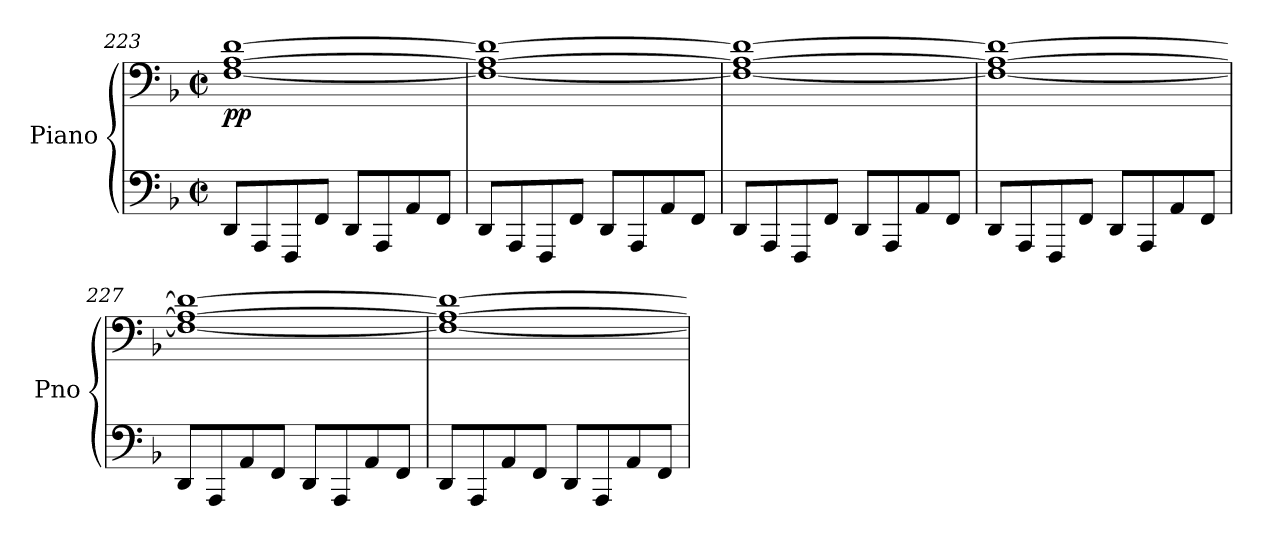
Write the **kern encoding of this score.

**kern	**kern	**dynam
*part1	*part1	*part1
*staff2	*staff1	*staff1/2
*I"Piano	*	*
*I'Pno	*	*
!!LO:LB:g=z
*clefF4	*clefF4	*
*k[b-]	*k[b-]	*
*M4/4	*M4/4	*
*met(c|)	*met(c|)	*
=223	=223	=223
!	!	!LO:DY:b
8DD/L	[1F [1A [1d	pp
8AAA/	.	.
8FFF/	.	.
8FF/J	.	.
8DD/L	.	.
8AAA/	.	.
8AA/	.	.
8FF/J	.	.
=224	=224	=224
8DD/L	1F_ 1A_ 1d_	.
8AAA/	.	.
8FFF/	.	.
8FF/J	.	.
8DD/L	.	.
8AAA/	.	.
8AA/	.	.
8FF/J	.	.
=225	=225	=225
8DD/L	1F_ 1A_ 1d_	.
8AAA/	.	.
8FFF/	.	.
8FF/J	.	.
8DD/L	.	.
8AAA/	.	.
8AA/	.	.
8FF/J	.	.
=226	=226	=226
8DD/L	1F_ 1A_ 1d_	.
8AAA/	.	.
8FFF/	.	.
8FF/J	.	.
8DD/L	.	.
8AAA/	.	.
8AA/	.	.
8FF/J	.	.
!!LO:PB:g=z
=227	=227	=227
8DD/L	1F_ 1A_ 1d_	.
8AAA/	.	.
8AA/	.	.
8FF/J	.	.
8DD/L	.	.
8AAA/	.	.
8AA/	.	.
8FF/J	.	.
=228	=228	=228
8DD/L	1F_ 1A_ 1d_	.
8AAA/	.	.
8AA/	.	.
8FF/J	.	.
8DD/L	.	.
8AAA/	.	.
8AA/	.	.
8FF/J	.	.
=	=	=
*-	*-	*-
